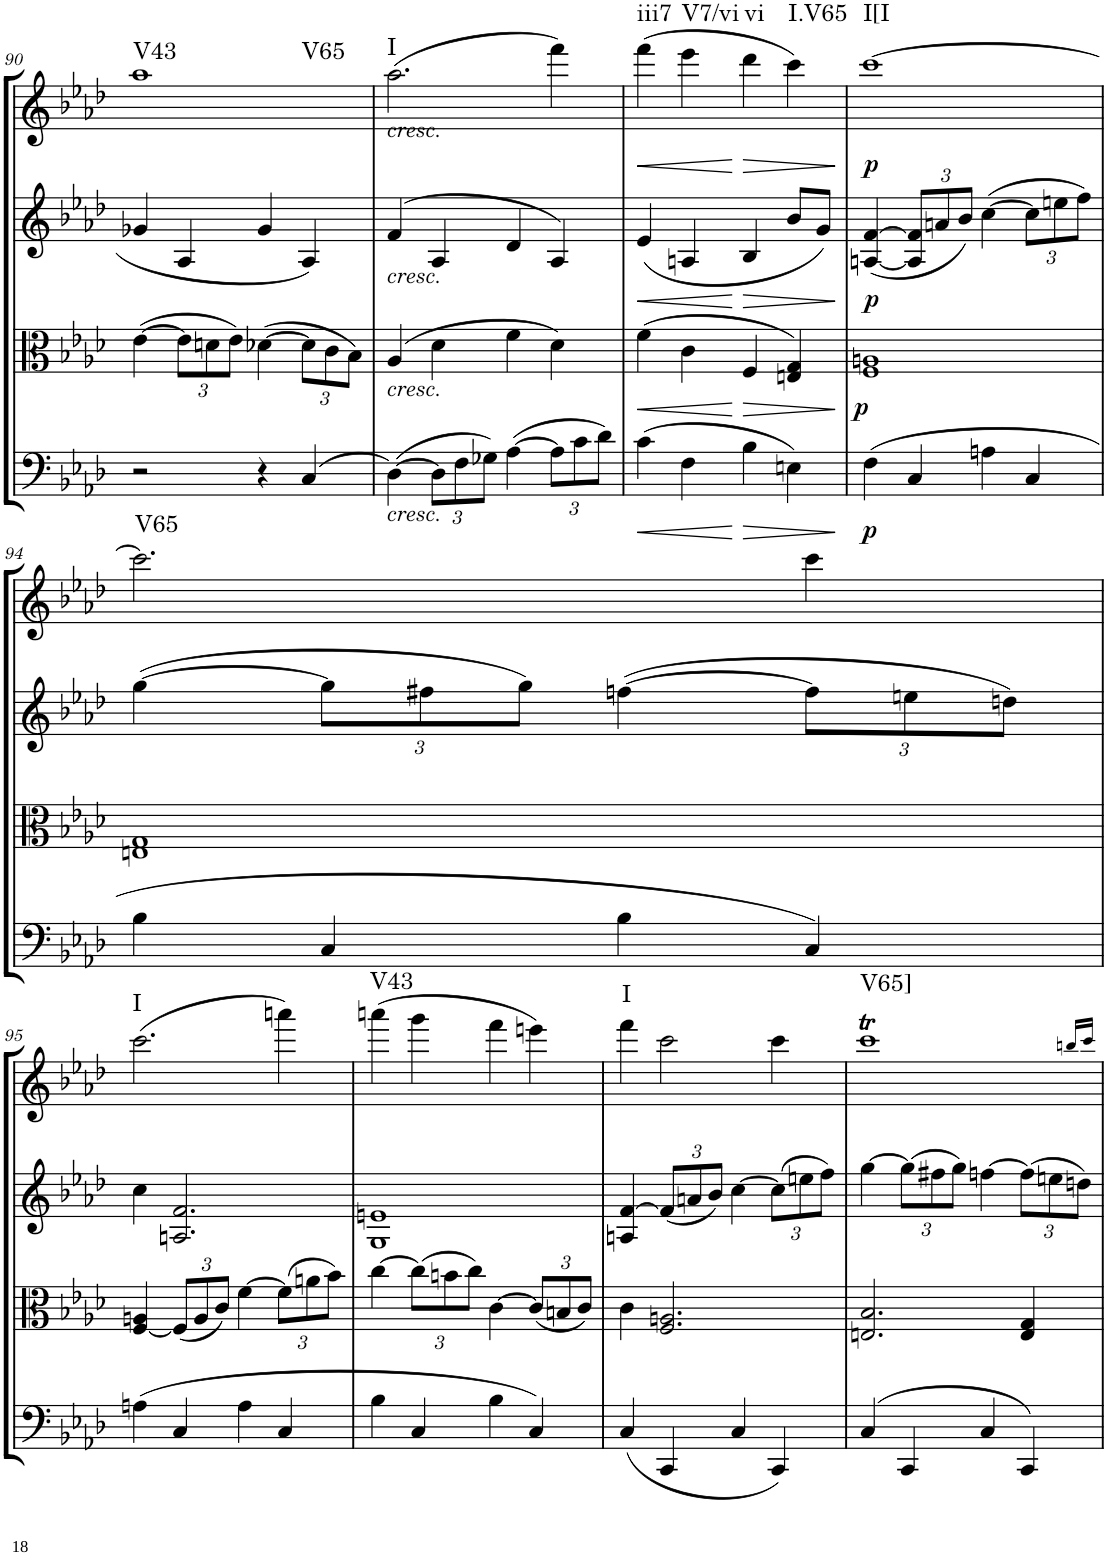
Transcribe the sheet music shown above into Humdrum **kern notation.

**kern	**dynam	**kern	**dynam	**kern	**dynam	**kern	**dynam	**harte
*part4	*part4	*part3	*part3	*part2	*part2	*part1	*part1	*part1
*staff4	*staff4	*staff3	*staff3	*staff2	*staff2	*staff1	*staff1	*
*I"Cello	*	*I"Viola	*	*I"2nd Violin	*	*I"1st Violin	*	*
*	*	*I'Vla	*	*I'Vln	*	*I'Vln	*	*
!!LO:PB:g=z
*clefF4	*	*clefC3	*	*clefG2	*	*clefG2	*	*
*k[b-e-a-d-]	*	*k[b-e-a-d-]	*	*k[b-e-a-d-]	*	*k[b-e-a-d-]	*	*
*M4/4	*	*M4/4	*	*M4/4	*	*M4/4	*	*
*met(c)	*	*met(c)	*	*met(c)	*	*met(c)	*	*
=90	=90	=90	=90	=90	=90	=90	=90	=90
!	!	!	!	!	!	!	!	!LO:H:n=1:kt=V43
!	!	!	!	!	!	!	!	!LO:H:n=2:kt=V65
2r	.	([4e-\	.	4g-X/	.	1aa-	.	N N
*	*	*Xbrackettup	*	*	*	*	*	*
.	.	12e-\L]	.	4A-/	.	.	.	.
.	.	12dn\	.	.	.	.	.	.
.	.	12e-\J)	.	.	.	.	.	.
4r	.	([4d-X\	.	4g-/	.	.	.	.
(4C/	.	12d-\L]	.	4A-/	.	.	.	.
.	.	12c\	.	.	.	.	.	.
.	.	12B-\J)	.	.	.	.	.	.
=91	=91	=91	=91	=91	=91	=91	=91	=91
!	!	!	!	!	!	!LO:TX:a:i:t=cresc.	!	!
!	!	!	!	!LO:TX:b:i:t=cresc.	!	!	!	!
!	!	!LO:TX:b:i:t=cresc.	!	!	!	!	!	!
!LO:TX:b:i:t=cresc.	!	!	!	!	!	!	!	!LO:H:kt=I
([4D-\)	.	(4A-/	.	(>4f/	.	(2.aa-\	.	N
*Xbrackettup	*	*	*	*	*	*	*	*
12D-\L]	.	4d-\	.	4A-/	.	.	.	.
12F\	.	.	.	.	.	.	.	.
12G-X\J)	.	.	.	.	.	.	.	.
([4A-\	.	4f\	.	4d-/	.	.	.	.
12A-\L]	.	4d-\)	.	4A-/)	.	4fff\)	.	.
12c\	.	.	.	.	.	.	.	.
12d-\J)	.	.	.	.	.	.	.	.
=92	=92	=92	=92	=92	=92	=92	=92	=92
!	!LO:HP:b	!	!LO:HP:b	!	!LO:HP:b	!	!LO:HP:b	!LO:H:kt=iii7
(4c\	<	(4f\	<	(4e-/	<	(4fff\	<	N
!	!	!	!	!	!	!	!	!LO:H:kt=V7/vi
4F\	.	4c\	.	4An/	.	4eee-\	.	N
!	!LO:HP:n=1:b	!	!LO:HP:n=1:b	!	!LO:HP:n=1:b	!	!LO:HP:n=1:b	!LO:H:kt=vi
4B-\	[ >	4F/	[ >	4B-/	[ >	4ddd-\	[ >	N
!	!	!	!	!	!	!	!	!LO:H:kt=I.V65
4En\)	.	4En/ 4G/)	.	8b-/L	.	4ccc\)	.	N
.	.	.	.	8g/J)	.	.	.	.
.	]	.	]	.	]	.	]	.
=93	=93	=93	=93	=93	=93	=93	=93	=93
!	!LO:DY:b	!	!LO:DY:b	!	!	!	!	!
!	!	!	!LO:DY:n=1:a	!	!	!	!LO:DY:b	!LO:H:kt=I[I
(4F\	p	1F 1An	p p	([4An/ [4f/	.	[1ccc	p	N
*	*	*	*	*Xbrackettup	*	*	*	*
4C/	.	.	.	12A/] 12f/]L	.	.	.	.
.	.	.	.	12an/	.	.	.	.
.	.	.	.	12b-/J)	.	.	.	.
4An\	.	.	.	([4cc\	.	.	.	.
4C/	.	.	.	12cc\L]	.	.	.	.
.	.	.	.	12een\	.	.	.	.
.	.	.	.	12ff\J)	.	.	.	.
!!LO:LB:g=z
=94	=94	=94	=94	=94	=94	=94	=94	=94
!	!	!	!	!	!	!	!	!LO:H:kt=V65
4B-\	.	1En 1G	.	([4gg\	.	2.ccc\]	.	N
4C/	.	.	.	12gg\L]	.	.	.	.
.	.	.	.	12ff#X\	.	.	.	.
.	.	.	.	12gg\J)	.	.	.	.
4B-\	.	.	.	([4ffn\	.	.	.	.
4C/)	.	.	.	12ff\L]	.	4ccc\	.	.
.	.	.	.	12een\	.	.	.	.
.	.	.	.	12ddn\J)	.	.	.	.
!!LO:LB:g=z
=95	=95	=95	=95	=95	=95	=95	=95	=95
!	!	!	!	!	!	!	!	!LO:H:kt=I
(4An\	.	[4F/ 4An/	.	4cc\	.	(2.ccc\	.	N
4C/	.	(12F/L]	.	2.An/ 2.f/	.	.	.	.
.	.	12A/	.	.	.	.	.	.
.	.	12c/J)	.	.	.	.	.	.
4A\	.	[4f\	.	.	.	.	.	.
4C/	.	(12f\L]	.	.	.	4aaan\)	.	.
.	.	12an\	.	.	.	.	.	.
.	.	12b-\J)	.	.	.	.	.	.
=96	=96	=96	=96	=96	=96	=96	=96	=96
!	!	!	!	!	!	!	!	!LO:H:kt=V43
4B-\	.	[4cc\	.	1G 1en	.	(4aaan\	.	N
4C/	.	(12cc\L]	.	.	.	4ggg\	.	.
.	.	12bn\	.	.	.	.	.	.
.	.	12cc\J)	.	.	.	.	.	.
4B-\	.	[4c\	.	.	.	4fff\	.	.
4C/)	.	(12c/L]	.	.	.	4eeen\)	.	.
.	.	12Bn/	.	.	.	.	.	.
.	.	12c/J)	.	.	.	.	.	.
=97	=97	=97	=97	=97	=97	=97	=97	=97
!	!	!	!	!	!	!	!	!LO:H:kt=I
(4C/	.	4c\	.	4An/ [4f/	.	4fff\	.	N
4CC/	.	2.F/ 2.An/	.	(12f/L]	.	2ccc\	.	.
.	.	.	.	12an/	.	.	.	.
.	.	.	.	12b-/J)	.	.	.	.
4C/	.	.	.	[4cc\	.	.	.	.
4CC/)	.	.	.	(12cc\L]	.	4ccc\	.	.
.	.	.	.	12een\	.	.	.	.
.	.	.	.	12ff\J)	.	.	.	.
=98	=98	=98	=98	=98	=98	=98	=98	=98
!	!	!	!	!	!	!	!	!LO:H:kt=V65]
(>4C/	.	2.En/ 2.B-/	.	[4gg\	.	1ccct	.	N
4CC/	.	.	.	(12gg\L]	.	.	.	.
.	.	.	.	12ff#X\	.	.	.	.
.	.	.	.	12gg\J)	.	.	.	.
4C/	.	.	.	[4ffn\	.	.	.	.
4CC/)	.	4E/ 4G/	.	(12ff\L]	.	.	.	.
.	.	.	.	12een\	.	.	.	.
.	.	.	.	12ddn\J)	.	.	.	.
.	.	.	.	.	.	16qbbn/LL	.	.
.	.	.	.	.	.	16qccc/JJ	.	.
=	=	=	=	=	=	=	=	=
*-	*-	*-	*-	*-	*-	*-	*-	*-
